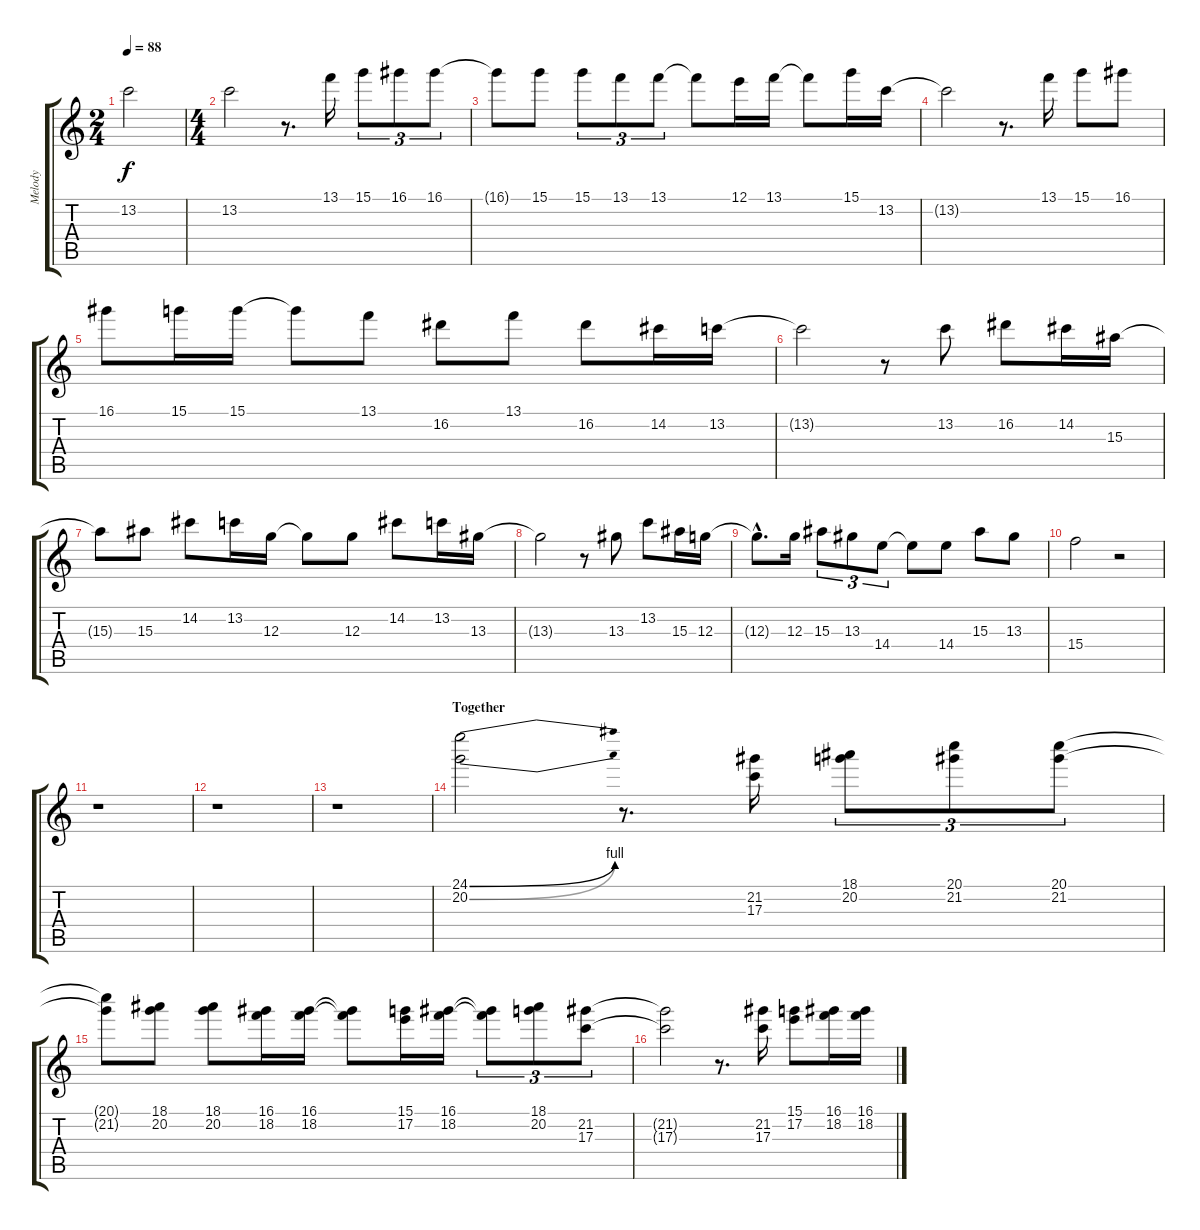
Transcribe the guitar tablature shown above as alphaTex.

\track ("Melody" "Melody") {instrument overdrivenguitar}
\staff {score tabs}
\tuning (E4 B3 G3 D3 A2 E2) {hide}
\ts (2 4)
\tempo 88
\clef g2
\ks c
13.2{t}.2{dy f} |
\ts (4 4)
13.2.2 r.8{d} 13.1.16 15.1.8{tu (3 2)} 16.1.8{tu (3 2)} 16.1.8{tu (3 2)} |
16.1{t}.8 15.1.8 15.1.8{tu (3 2)} 13.1.8{tu (3 2)} 13.1.8{tu (3 2)} 13.1{t}.8 12.1.16 13.1.16 13.1{t}.8 15.1.16 13.2.16 |
13.2{t}.2 r.8{d} 13.1.16 15.1.8 16.1.8 |
16.1.8 15.1.16 15.1.16 15.1{t}.8 13.1.8 16.2.8 13.1.8 16.2.8 14.2.16 13.2.16 |
13.2{t}.2 r.8 13.2.8 16.2.8 14.2.16 15.3.16 |
15.3{t}.8 15.3.8 14.2.8 13.2.16 12.3.16 12.3{t}.8 12.3.8 14.2.8 13.2.16 13.3.16 |
13.3{t}.2 r.8 13.3.8 13.2.8 15.3.16 12.3.16 |
12.3{hac t}.8{d} 12.3.16 15.3.8{tu (3 2)} 13.3.8{tu (3 2)} 14.4.8{tu (3 2)} 14.4{t}.8 14.4.8 15.3.8 13.3.8 |
15.4.2 r.2 |
r.1 |
r.1 |
r.1 |
\section ("" "Together")
(24.1{be (bend 0 0 60 4)} 20.2{be (bend 0 0 60 4)}).2 r.8{d} (21.2 17.3).16 (18.1 20.2).8{tu (3 2)} (20.1 21.2).8{tu (3 2)} (20.1 21.2).8{tu (3 2)} |
(20.1{t} 21.2{t}).8 (18.1 20.2).8 (18.1 20.2).8 (16.1 18.2).16 (16.1 18.2).16 (16.1{t} 18.2{t}).8 (15.1 17.2).16 (16.1 18.2).16 (16.1{t} 18.2{t}).8{tu (3 2)} (18.1 20.2).8{tu (3 2)} (21.2 17.3).8{tu (3 2)} |
(21.2{t} 17.3{t}).2 r.8{d} (21.2 17.3).16 (15.1 17.2).8 (16.1 18.2).16 (16.1 18.2).16
